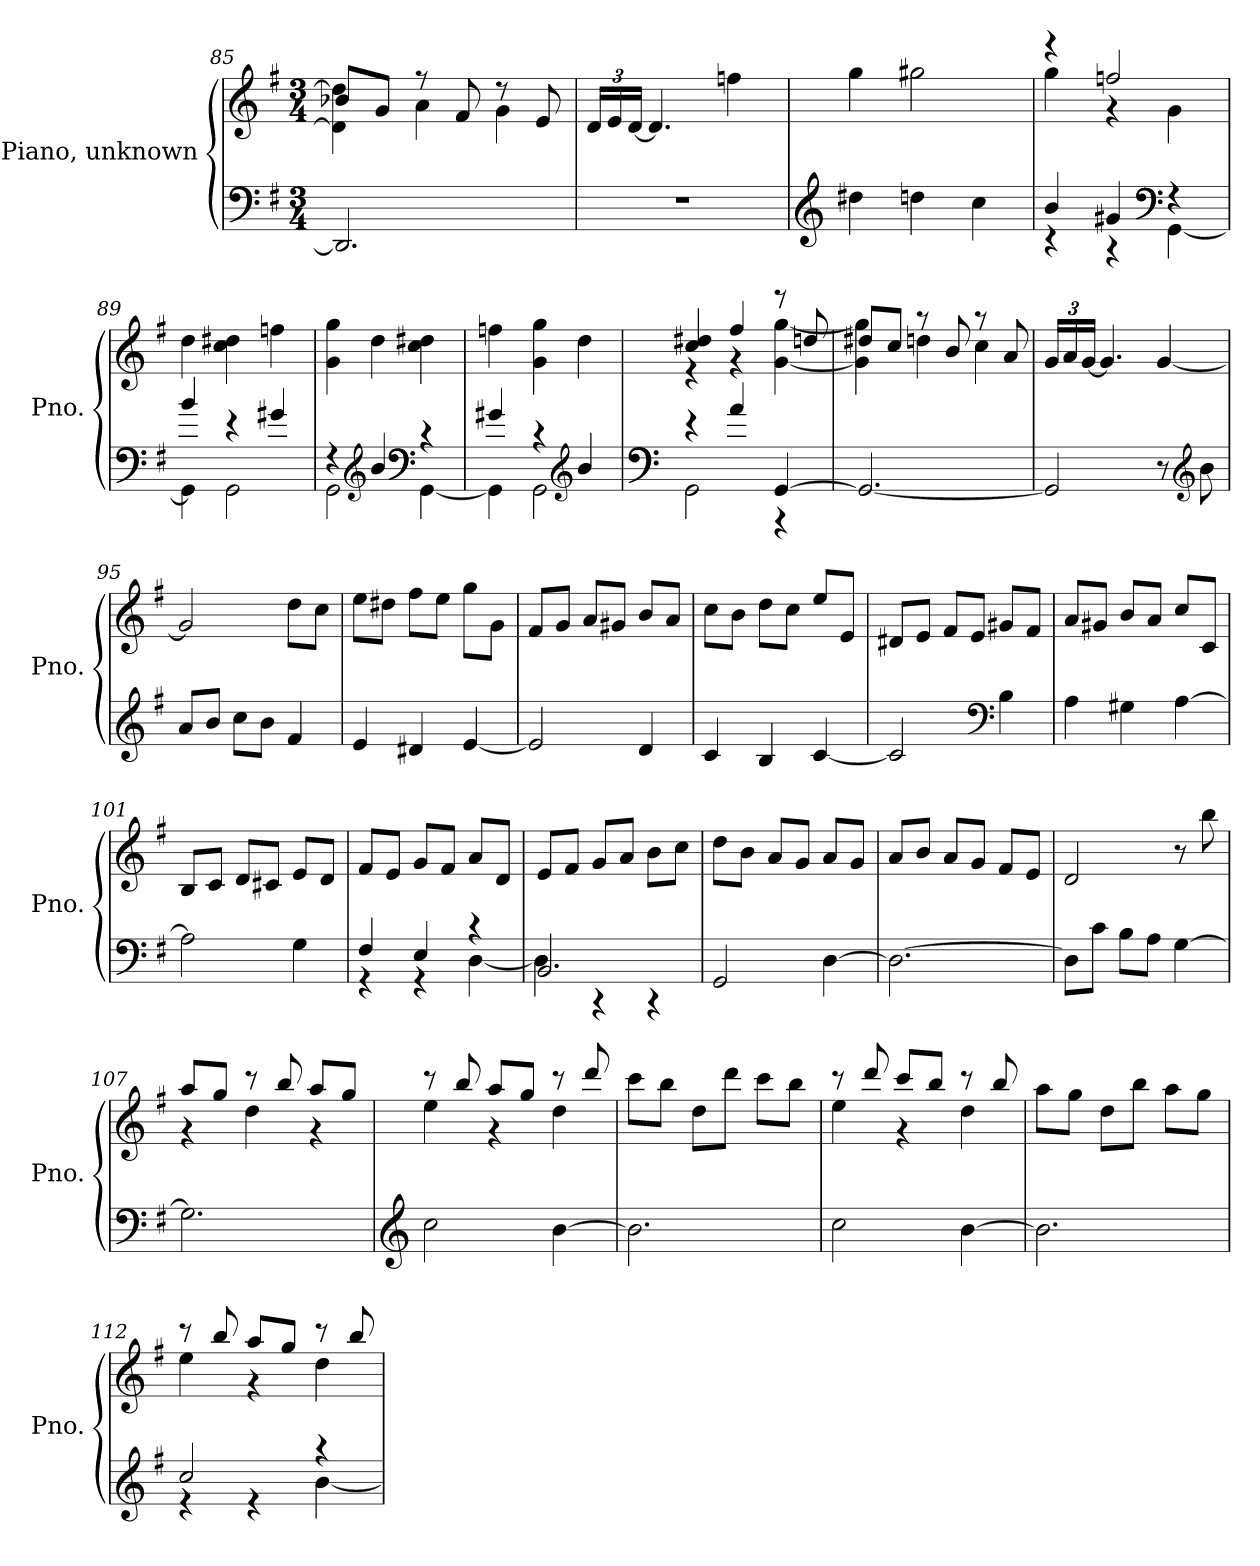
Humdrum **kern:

**kern	**kern
*part1	*part1
*staff2	*staff1
*I"Piano, unknown	*
*I'Pno.	*
*clefF4	*clefG2
*k[f#]	*k[f#]
*M3/4	*M3/4
=85	=85
*	*^
2.DD/]	8b-X/L	4d\] 4dd\]
.	8g/J	.
.	8r	4a\
.	8f#/	.
.	8r	4g\
.	8e/	.
*	*v	*v
=86	=86
*	*Xbrackettup
2.r	24d/LL
.	24e/
.	[24d/JJ
.	4.d/]
.	4ffn\
=87	=87
*clefG2	*
4dd#X\	4gg\
4ddn\	2gg#X\
4cc\	.
=88	=88
*^	*^
4b/	4r	4r	4gg\
4g#X/	4r	2ffn/	4r
*clefF4	*	*	*
4r	[4GG\	.	4g\
*	*	*v	*v
=89	=89	=89
4b/	4GG\]	4dd\
4r	2GG\	4cc\ 4dd#X\
4g#X/	.	4ffn\
!!LO:LB:g=z
=90	=90	=90
4r	2GG\	4g\ 4gg\
*clefG2	*	*
4b/	.	4dd\
*clefF4	*	*
4r	[4GG\	4cc\ 4dd#X\
=91	=91	=91
4g#X/	4GG\]	4ffn\
4r	2GG\	4g\ 4gg\
*clefG2	*	*
4b/	.	4dd\
=92	=92	=92
*clefF4	*	*
*	*	*^
4r	2GG\	4cc/ 4dd#X/	4r
4a/	.	4ff#/	4r
[4GG/	4r	8r	[4g\ [4gg\
.	.	8ddn/	.
*v	*v	*	*
=93	=93	=93
2.GG/_	8dd#X/L	4g\] 4gg\]
.	8cc/J	.
.	8r	4ddn\
.	8b/	.
.	8r	4cc\
.	8a/	.
*	*v	*v
=94	=94
2GG/]	24g/LL
.	24a/
.	[24g/JJ
.	4.g/]
8r	[4g/
*clefG2	*
8b\	.
!!LO:LB:g=z
=95	=95
8a/L	2g/]
8b/J	.
8cc\L	.
8b\J	.
4f#/	8dd\L
.	8cc\J
=96	=96
4e/	8ee\L
.	8dd#X\J
4d#X/	8ff#\L
.	8ee\J
[4e/	8gg\L
.	8g\J
=97	=97
2e/]	8f#/L
.	8g/J
.	8a/L
.	8g#X/J
4d/	8b/L
.	8a/J
=98	=98
4c/	8cc\L
.	8b\J
4B/	8dd\L
.	8cc\J
[4c/	8ee/L
.	8e/J
=99	=99
2c/]	8d#X/L
.	8e/J
.	8f#/L
.	8e/J
*clefF4	*
4B\	8g#X/L
.	8f#/J
=100	=100
4A\	8a/L
.	8g#X/J
4G#X\	8b/L
.	8a/J
[4A\	8cc/L
.	8c/J
!!LO:LB:g=z
=101	=101
2A\]	8B/L
.	8c/J
.	8d/L
.	8c#X/J
4G\	8e/L
.	8d/J
=102	=102
*^	*
4F#/	4r	8f#/L
.	.	8e/J
4E/	4r	8g/L
.	.	8f#/J
4r	[4D\	8a/L
.	.	8d/J
=103	=103	=103
2.BB/	4D\]	8e/L
.	.	8f#/J
.	4r	8g/L
.	.	8a/J
.	4r	8b\L
.	.	8cc\J
*v	*v	*
=104	=104
2GG/	8dd\L
.	8b\J
.	8a/L
.	8g/J
[4D\	8a/L
.	8g/J
=105	=105
2.D\_	8a/L
.	8b/J
.	8a/L
.	8g/J
.	8f#/L
.	8e/J
=106	=106
8D\L]	2d/
8c\J	.
8B\L	.
8A\J	.
[4G\	8r
.	8bb\
!!LO:PB:g=z
=107	=107
*	*^
2.G\]	8aa/L	4r
.	8gg/J	.
.	8r	4dd\
.	8bb/	.
.	8aa/L	4r
.	8gg/J	.
=108	=108	=108
*clefG2	*	*
2cc\	8r	4ee\
.	8bb/	.
.	8aa/L	4r
.	8gg/J	.
[4b\	8r	4dd\
.	8ddd/	.
*	*v	*v
=109	=109
2.b\]	8ccc\L
.	8bb\J
.	8dd\L
.	8ddd\J
.	8ccc\L
.	8bb\J
=110	=110
*	*^
2cc\	8r	4ee\
.	8ddd/	.
.	8ccc/L	4r
.	8bb/J	.
[4b\	8r	4dd\
.	8bb/	.
*	*v	*v
=111	=111
2.b\]	8aa\L
.	8gg\J
.	8dd\L
.	8bb\J
.	8aa\L
.	8gg\J
!!LO:LB:g=z
=112	=112
*^	*^
2cc/	4r	8r	4ee\
.	.	8bb/	.
.	4r	8aa/L	4r
.	.	8gg/J	.
4r	[4b\	8r	4dd\
.	.	8bb/	.
*v	*v	*	*
*	*v	*v
=	=
*-	*-
